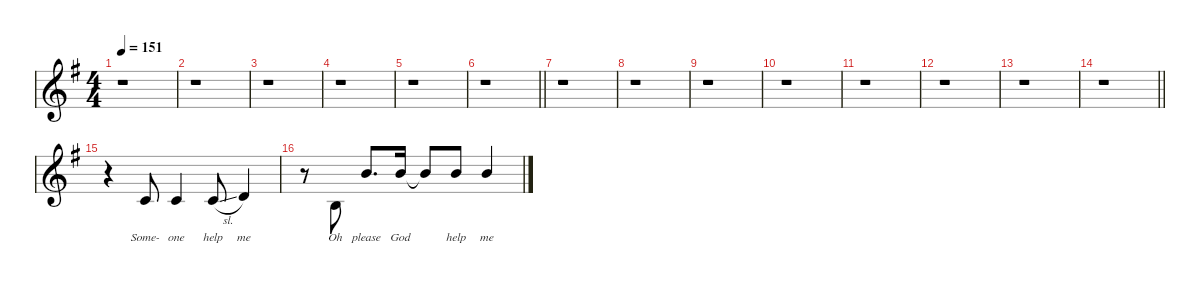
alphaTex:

\defaultSystemsLayout 4
\hideDynamics
\bracketExtendMode nobrackets
\singleTrackTrackNamePolicy hidden
\multiTrackTrackNamePolicy hidden
\otherSystemsTrackNameOrientation horizontal
\track ("Vocals" "vln.") {defaultSystemsLayout 8 instrument violin}
\staff {score}
\tuning (E4 B3 G3 D3 A2 E2)
\ts (4 4)
\tempo 151
\clef g2
\ks eminor
r.1{dy ff beam Down} |
r.1{beam Down} |
r.1{beam Down} |
r.1{beam Down} |
r.1{beam Down} |
\barLineRight lightlight
r.1{beam Down} |
r.1{beam Down} |
r.1{beam Down} |
r.1{beam Down} |
r.1{beam Down} |
r.1{beam Down} |
r.1{beam Down} |
r.1{beam Down} |
\barLineRight lightlight
r.1{beam Down} |
r.4{beam Down} 1.2{acc forcenatural}.8{lyrics (0 "Some-") lyrics (1 "") lyrics (2 "") lyrics (3 "") lyrics (4 "") beam Up} 1.2{acc forcenatural}.4{lyrics (0 "one") lyrics (1 "") lyrics (2 "") lyrics (3 "") lyrics (4 "") beam Up} 1.2{sl acc forcenatural}.8{lyrics (0 "help") lyrics (1 "") lyrics (2 "") lyrics (3 "") lyrics (4 "") beam Up} 3.2{acc forcenatural}.4{lyrics (0 "me") lyrics (1 "") lyrics (2 "") lyrics (3 "") lyrics (4 "") beam Up} |
r.8{beam Down} 0.2{acc forcenatural}.8{lyrics (0 "Oh") lyrics (1 "") lyrics (2 "") lyrics (3 "") lyrics (4 "") beam Up} 7.1{acc forcenatural}.8{d lyrics (0 "please") lyrics (1 "") lyrics (2 "") lyrics (3 "") lyrics (4 "") beam Up} 7.1{acc forcenatural}.16{lyrics (0 "God") lyrics (1 "") lyrics (2 "") lyrics (3 "") lyrics (4 "") beam Up} 7.1{t acc forcenatural}.8{beam Up} 7.1{acc forcenatural}.8{lyrics (0 "help") lyrics (1 "") lyrics (2 "") lyrics (3 "") lyrics (4 "") beam Up} 7.1{acc forcenatural}.4{lyrics (0 "me") lyrics (1 "") lyrics (2 "") lyrics (3 "") lyrics (4 "") beam Up}
